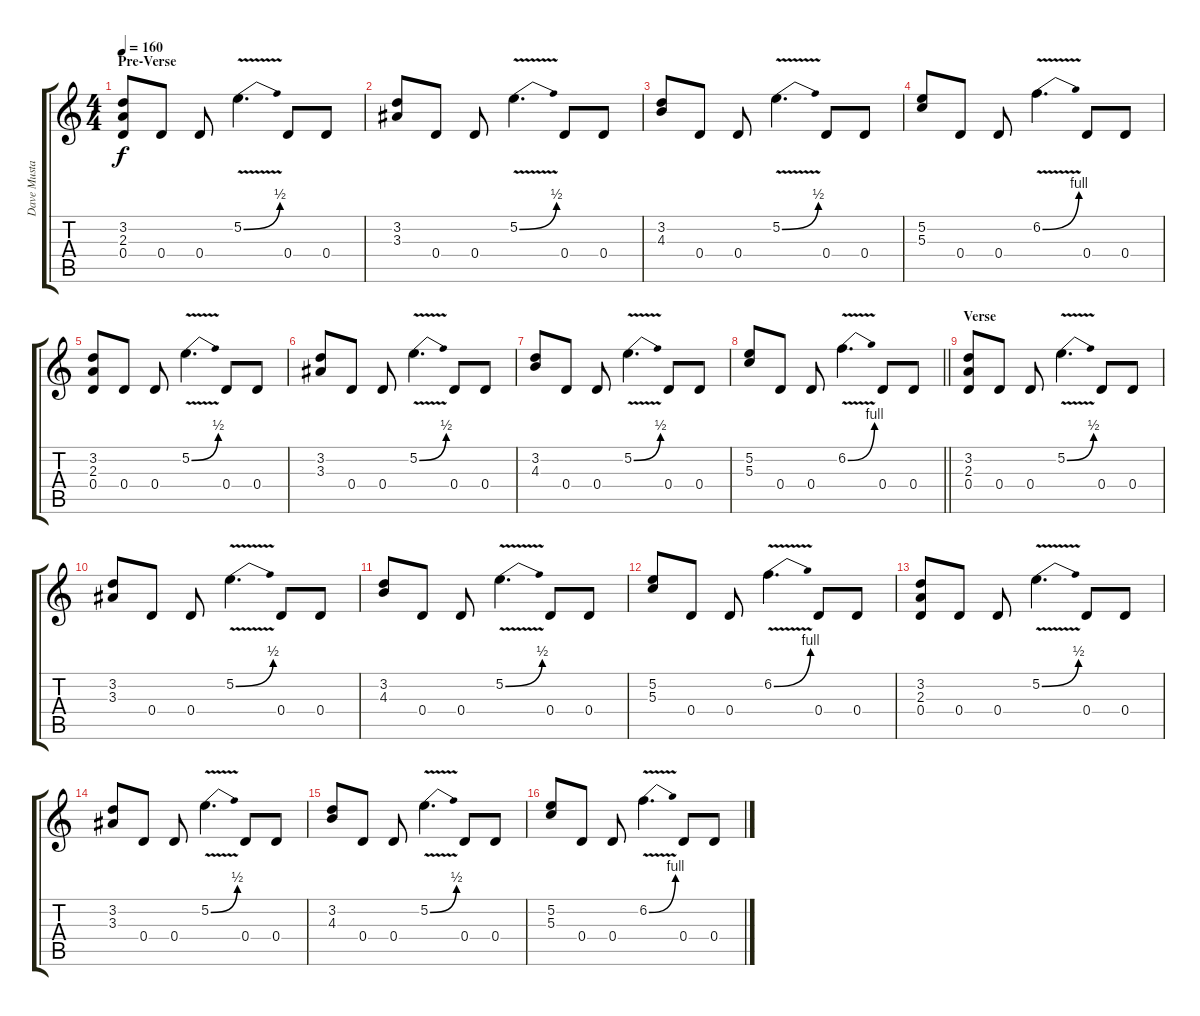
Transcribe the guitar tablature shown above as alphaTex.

\track ("Dave Mustaine" "Dave Musta") {instrument distortionguitar}
\staff {score tabs}
\tuning (E4 B3 G3 D3 A2 E2) {hide}
\ts (4 4)
\section ("" "Pre-Verse")
\tempo 160
\clef g2
\ks c
(3.2 2.3 0.4).8{dy f} 0.4.8 0.4.8 5.2{be (bend 0 0 60 2) v}.4{d} 0.4.8 0.4.8 |
(3.2 3.3).8 0.4.8 0.4.8 5.2{be (bend 0 0 60 2) v}.4{d} 0.4.8 0.4.8 |
(3.2 4.3).8 0.4.8 0.4.8 5.2{be (bend 0 0 60 2) v}.4{d} 0.4.8 0.4.8 |
(5.2 5.3).8 0.4.8 0.4.8 6.2{be (bend 0 0 60 4) v}.4{d} 0.4.8 0.4.8 |
(3.2 2.3 0.4).8 0.4.8 0.4.8 5.2{be (bend 0 0 60 2) v}.4{d} 0.4.8 0.4.8 |
(3.2 3.3).8 0.4.8 0.4.8 5.2{be (bend 0 0 60 2) v}.4{d} 0.4.8 0.4.8 |
(3.2 4.3).8 0.4.8 0.4.8 5.2{be (bend 0 0 60 2) v}.4{d} 0.4.8 0.4.8 |
\barLineRight lightlight
(5.2 5.3).8 0.4.8 0.4.8 6.2{be (bend 0 0 60 4) v}.4{d} 0.4.8 0.4.8 |
\section ("" "Verse")
(3.2 2.3 0.4).8 0.4.8 0.4.8 5.2{be (bend 0 0 60 2) v}.4{d} 0.4.8 0.4.8 |
(3.2 3.3).8 0.4.8 0.4.8 5.2{be (bend 0 0 60 2) v}.4{d} 0.4.8 0.4.8 |
(3.2 4.3).8 0.4.8 0.4.8 5.2{be (bend 0 0 60 2) v}.4{d} 0.4.8 0.4.8 |
(5.2 5.3).8 0.4.8 0.4.8 6.2{be (bend 0 0 60 4) v}.4{d} 0.4.8 0.4.8 |
(3.2 2.3 0.4).8 0.4.8 0.4.8 5.2{be (bend 0 0 60 2) v}.4{d} 0.4.8 0.4.8 |
(3.2 3.3).8 0.4.8 0.4.8 5.2{be (bend 0 0 60 2) v}.4{d} 0.4.8 0.4.8 |
(3.2 4.3).8 0.4.8 0.4.8 5.2{be (bend 0 0 60 2) v}.4{d} 0.4.8 0.4.8 |
(5.2 5.3).8 0.4.8 0.4.8 6.2{be (bend 0 0 60 4) v}.4{d} 0.4.8 0.4.8
